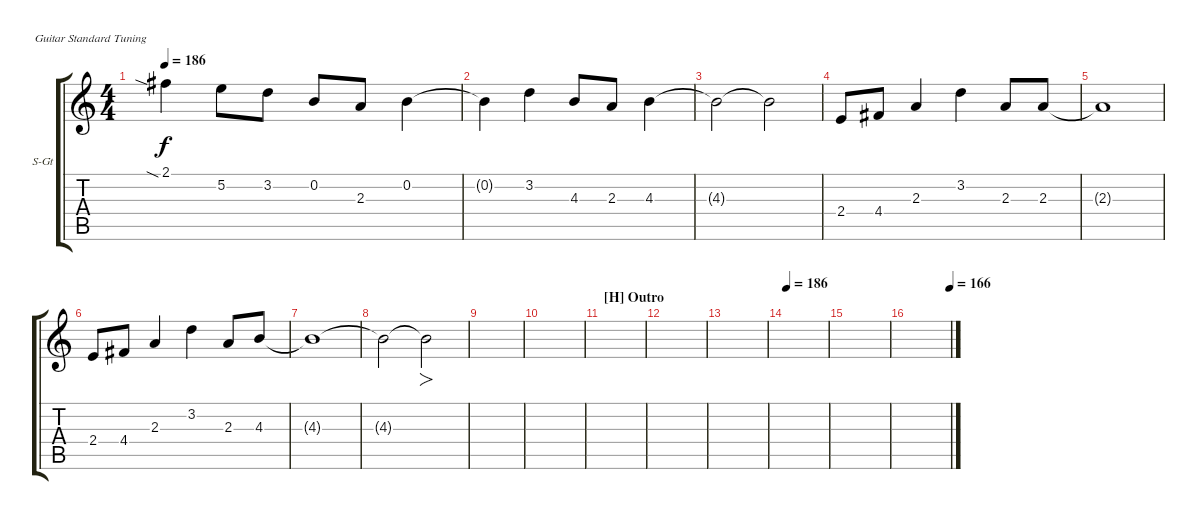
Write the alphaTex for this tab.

\defaultSystemsLayout 4
\bracketExtendMode groupsimilarinstruments
\firstSystemTrackNameOrientation horizontal
\otherSystemsTrackNameOrientation horizontal
\track ("Slavko" "S-Gt") {instrument acousticguitarsteel}
\staff {score tabs}
\tuning (E4 B3 G3 D3 A2 E2)
\ts (4 4)
\tempo 186
\clef g2
\ks c
2.1{sia}.4{dy f} 5.2.8 3.2.8 0.2.8 2.3.8 0.2.4 |
0.2{t}.4 3.2.4 4.3.8 2.3.8 4.3.4 |
4.3{t}.2 4.3{t}.2 |
2.4.8 4.4.8 2.3.4 3.2.4 2.3.8 2.3.8 |
2.3{t}.1 |
2.4.8 4.4.8 2.3.4 3.2.4 2.3.8 4.3.8 |
4.3{t}.1 |
4.3{t}.2 4.3{t}.2{fo} |
|
|
\section ("H" "Outro")
|
|
|
\tempo 186
|
|
\tempo (166 1)
